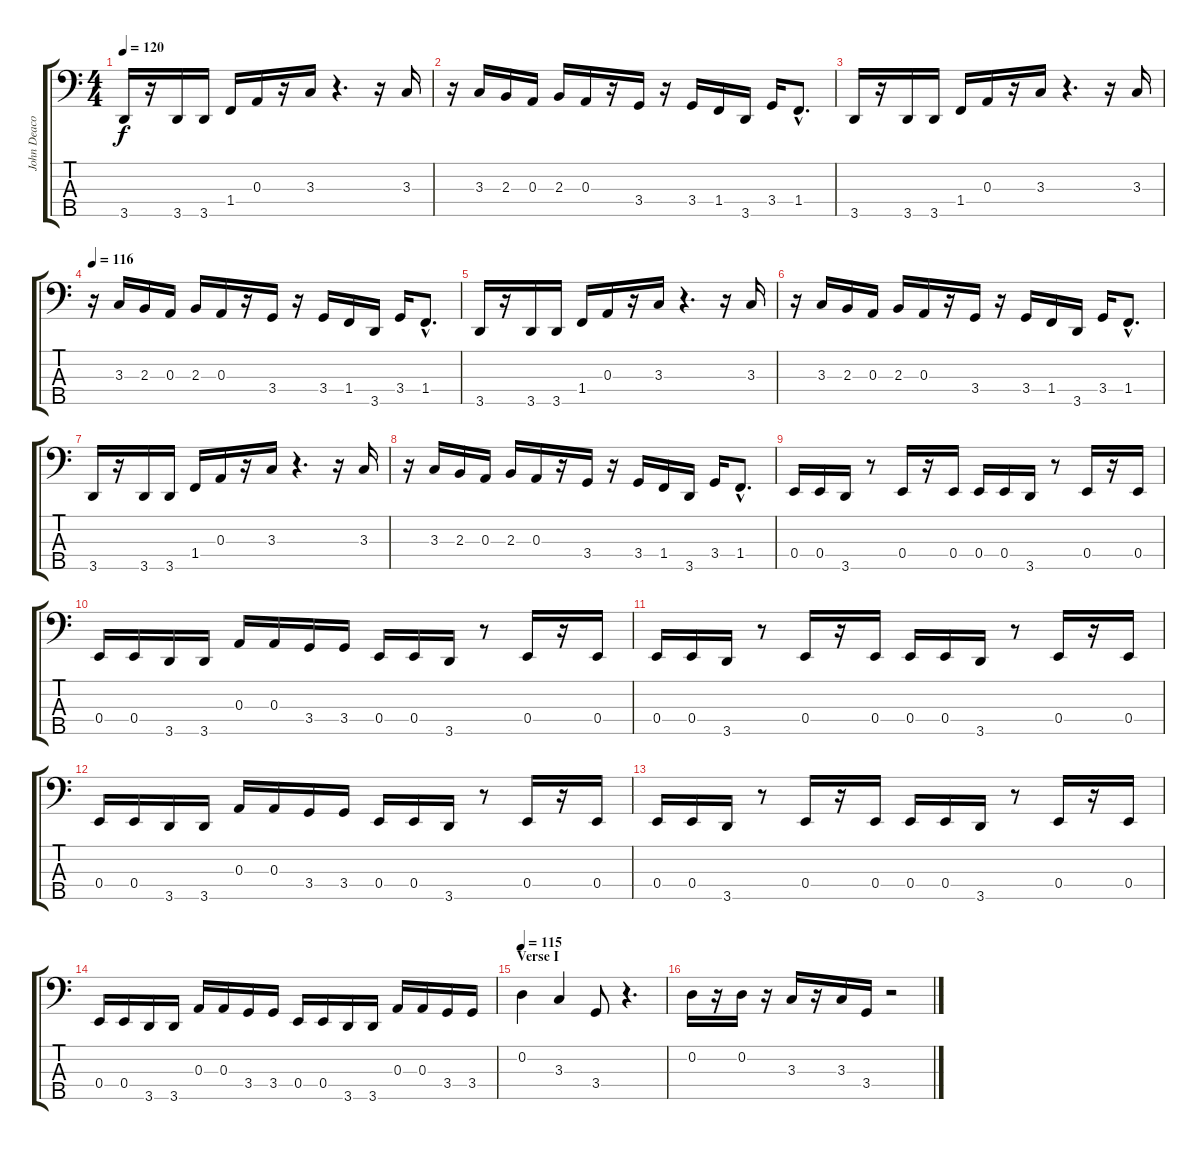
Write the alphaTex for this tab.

\track ("John Deacon" "John Deaco") {instrument acousticguitarnylon}
\staff {score tabs}
\tuning (G2 D2 A1 E1 B0) {hide}
\ts (4 4)
\tempo 120
\tempo 115
\tempo 120
\clef f4
\ks c
3.5.16{dy f instrument acousticguitarnylon} r.16 3.5.16 3.5.16 1.4.16 0.3.16 r.16 3.3.16 r.4{d} r.16 3.3.16 |
r.16 3.3.16 2.3.16 0.3.16 2.3.16 0.3.16 r.16 3.4.16 r.16 3.4.16 1.4.16 3.5.16 3.4.16 1.4{hac}.8{d} |
3.5.16 r.16 3.5.16 3.5.16 1.4.16 0.3.16 r.16 3.3.16 r.4{d} r.16 3.3.16 |
\tempo 116
r.16 3.3.16 2.3.16 0.3.16 2.3.16 0.3.16 r.16 3.4.16 r.16 3.4.16 1.4.16 3.5.16 3.4.16 1.4{hac}.8{d} |
3.5.16 r.16 3.5.16 3.5.16 1.4.16 0.3.16 r.16 3.3.16 r.4{d} r.16 3.3.16 |
r.16 3.3.16 2.3.16 0.3.16 2.3.16 0.3.16 r.16 3.4.16 r.16 3.4.16 1.4.16 3.5.16 3.4.16 1.4{hac}.8{d} |
3.5.16 r.16 3.5.16 3.5.16 1.4.16 0.3.16 r.16 3.3.16 r.4{d} r.16 3.3.16 |
r.16 3.3.16 2.3.16 0.3.16 2.3.16 0.3.16 r.16 3.4.16 r.16 3.4.16 1.4.16 3.5.16 3.4.16 1.4{hac}.8{d} |
0.4.16 0.4.16 3.5.16 r.8 0.4.16 r.16 0.4.16 0.4.16 0.4.16 3.5.16 r.8 0.4.16 r.16 0.4.16 |
0.4.16 0.4.16 3.5.16 3.5.16 0.3.16 0.3.16 3.4.16 3.4.16 0.4.16 0.4.16 3.5.16 r.8 0.4.16 r.16 0.4.16 |
0.4.16 0.4.16 3.5.16 r.8 0.4.16 r.16 0.4.16 0.4.16 0.4.16 3.5.16 r.8 0.4.16 r.16 0.4.16 |
0.4.16 0.4.16 3.5.16 3.5.16 0.3.16 0.3.16 3.4.16 3.4.16 0.4.16 0.4.16 3.5.16 r.8 0.4.16 r.16 0.4.16 |
0.4.16 0.4.16 3.5.16 r.8 0.4.16 r.16 0.4.16 0.4.16 0.4.16 3.5.16 r.8 0.4.16 r.16 0.4.16 |
0.4.16 0.4.16 3.5.16 3.5.16 0.3.16 0.3.16 3.4.16 3.4.16 0.4.16 0.4.16 3.5.16 3.5.16 0.3.16 0.3.16 3.4.16 3.4.16 |
\section ("" "Verse I")
\tempo 115
0.2.4 3.3.4 3.4.8 r.4{d} |
0.2.16 r.16 0.2.16 r.16 3.3.16 r.16 3.3.16 3.4.16 r.2
